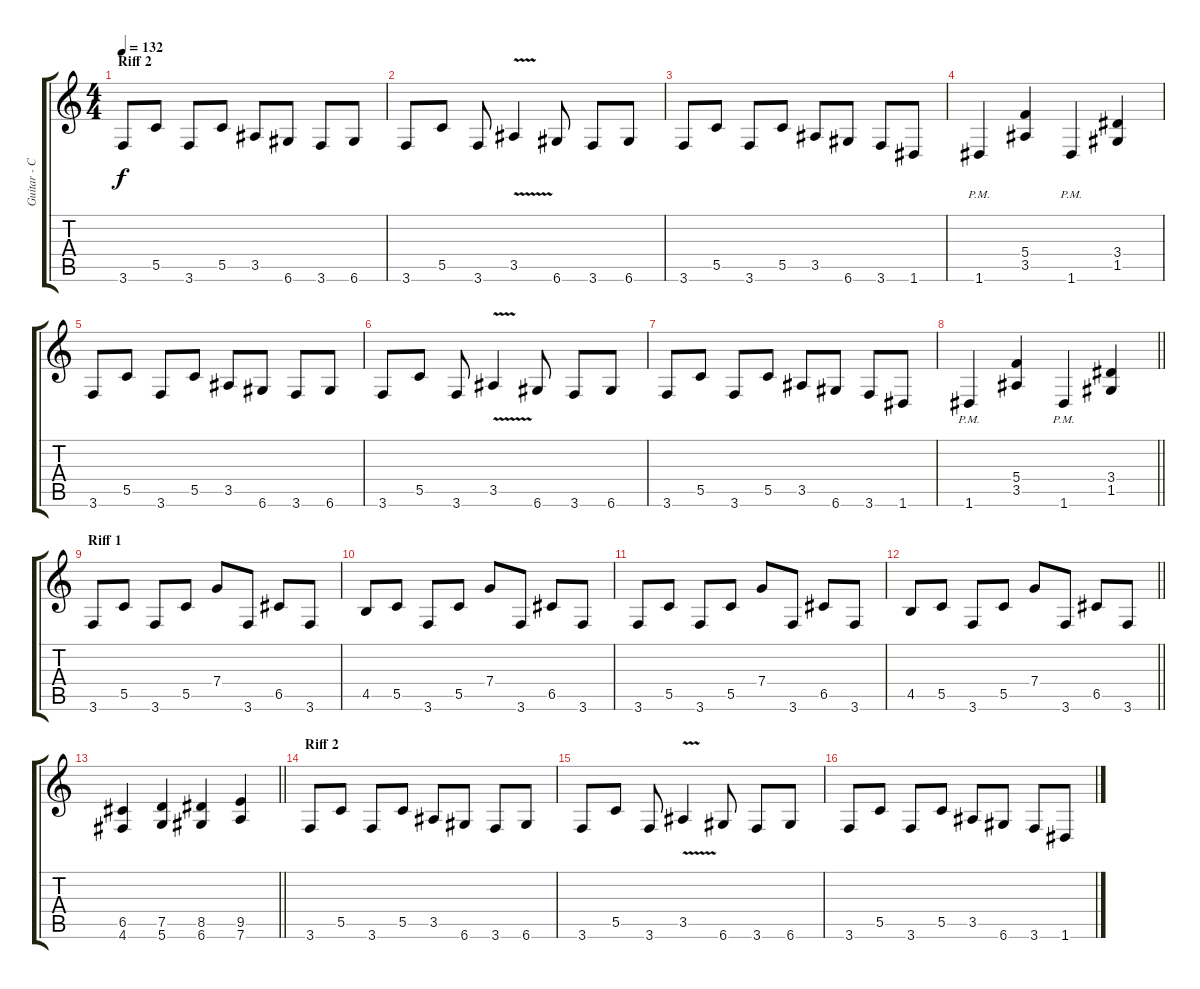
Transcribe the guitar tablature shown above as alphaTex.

\track ("Guitar - Chad Ginsburg" "Guitar - C") {instrument overdrivenguitar}
\staff {score tabs}
\tuning (D4 A3 F3 C3 G2 D2) {hide}
\ts (4 4)
\section ("" "Riff 2")
\tempo 132
\clef g2
\ks c
3.6.8{dy f} 5.5.8 3.6.8 5.5.8 3.5.8 6.6.8 3.6.8 6.6.8 |
3.6.8 5.5.8 3.6.8 3.5{v}.4 6.6.8 3.6.8 6.6.8 |
3.6.8 5.5.8 3.6.8 5.5.8 3.5.8 6.6.8 3.6.8 1.6.8 |
1.6{pm}.4 (5.4 3.5).4 1.6{pm}.4 (3.4 1.5).4 |
3.6.8 5.5.8 3.6.8 5.5.8 3.5.8 6.6.8 3.6.8 6.6.8 |
3.6.8 5.5.8 3.6.8 3.5{v}.4 6.6.8 3.6.8 6.6.8 |
3.6.8 5.5.8 3.6.8 5.5.8 3.5.8 6.6.8 3.6.8 1.6.8 |
\barLineRight lightlight
1.6{pm}.4 (5.4 3.5).4 1.6{pm}.4 (3.4 1.5).4 |
\section ("" "Riff 1")
3.6.8 5.5.8 3.6.8 5.5.8 7.4.8 3.6.8 6.5.8 3.6.8 |
4.5.8 5.5.8 3.6.8 5.5.8 7.4.8 3.6.8 6.5.8 3.6.8 |
3.6.8 5.5.8 3.6.8 5.5.8 7.4.8 3.6.8 6.5.8 3.6.8 |
\barLineRight lightlight
4.5.8 5.5.8 3.6.8 5.5.8 7.4.8 3.6.8 6.5.8 3.6.8 |
\barLineRight lightlight
(6.5 4.6).4 (7.5 5.6).4 (8.5 6.6).4 (9.5 7.6).4 |
\section ("" "Riff 2")
3.6.8 5.5.8 3.6.8 5.5.8 3.5.8 6.6.8 3.6.8 6.6.8 |
3.6.8 5.5.8 3.6.8 3.5{v}.4 6.6.8 3.6.8 6.6.8 |
3.6.8 5.5.8 3.6.8 5.5.8 3.5.8 6.6.8 3.6.8 1.6.8
